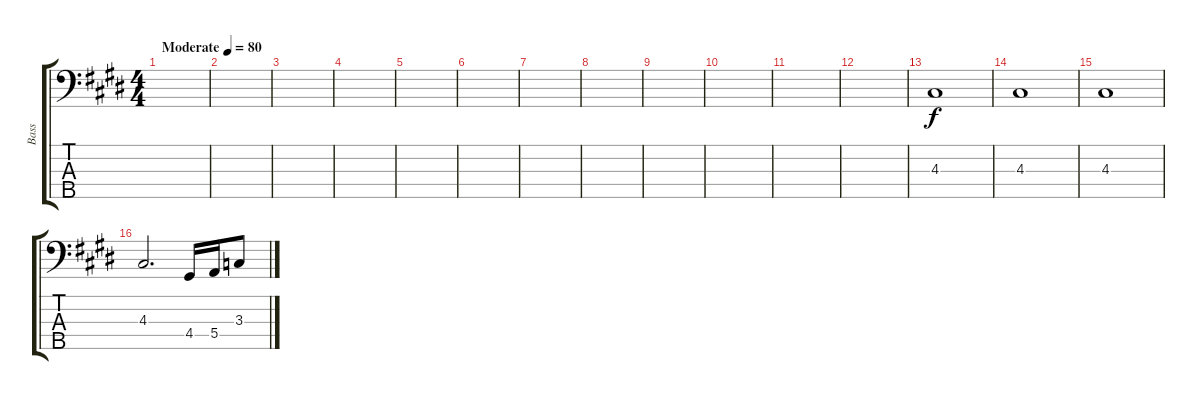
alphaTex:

\track ("Bass" "Bass") {instrument electricbassfinger}
\staff {score tabs}
\tuning (G2 D2 A1 E1 B0) {hide}
\ts (4 4)
\tempo (80 "Moderate")
\clef f4
\ks e
|
|
|
|
|
|
|
|
|
|
|
|
4.3.1 |
4.3.1 |
4.3.1 |
4.3.2{d} 4.4.16 5.4.16 3.3.8
